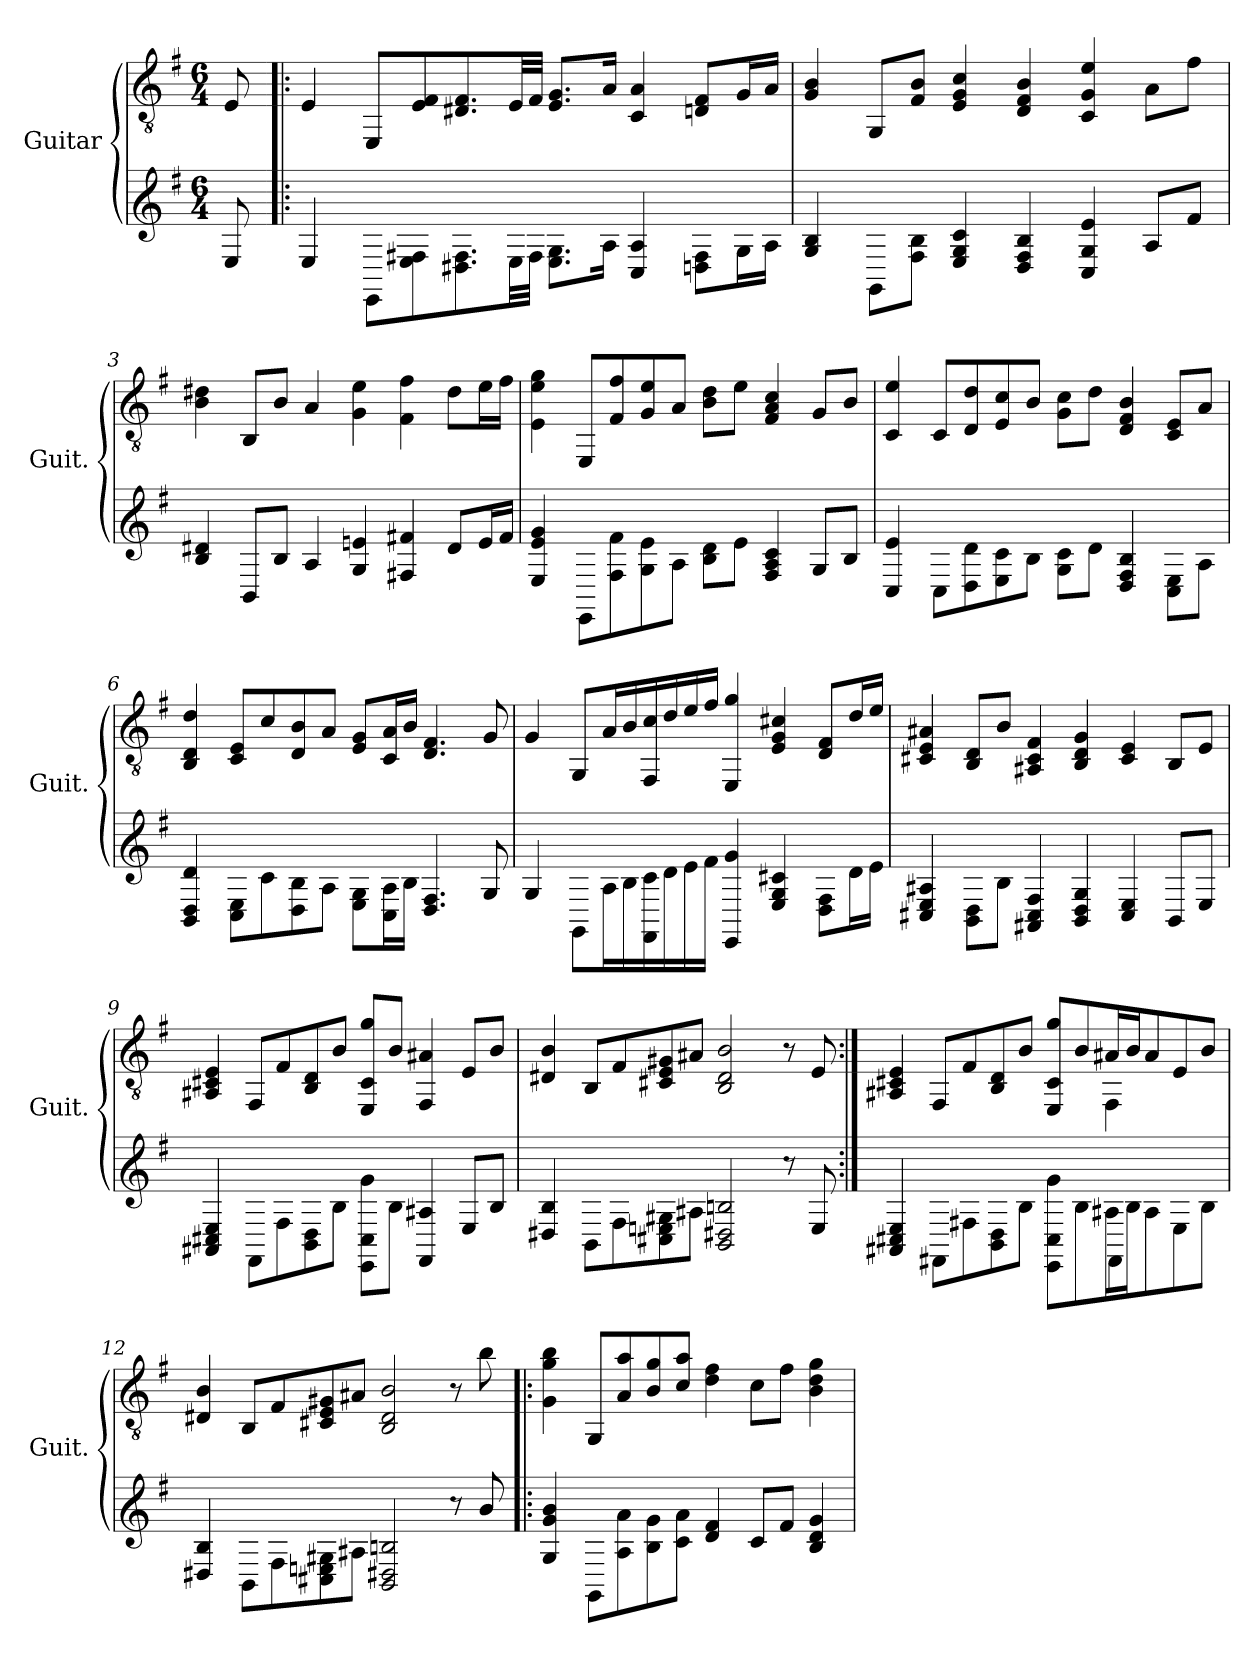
**kern	**kern
*part1	*part1
*staff2	*staff1
*I"Guitar	*
*I'Guit.	*
*stria6	*
*	*clefGv2
*k[f#]	*k[f#]
*M6/4	*M6/4
*MM102	*MM102
=	=
8E	8E/
=1!|:	=1!|:
4E	4E/
8EEL	8EE/L
8E\ 8F#X\	8E/ 8F#/
8.D#X\ 8.F#\	8.D#X/ 8.F#/
32ELL	32E/LL
32F#JJJ	32F#/JJJ
8.E\ 8.G\L	8.E/ 8.G/L
16AJk	16A/Jk
4C 4A	4C/ 4A/
8D\ 8F#\L	8Dn/ 8F#/L
16GL	16G/L
16AJJ	16A/JJ
=2	=2
4G 4B	4G/ 4B/
8GGL	8GG/L
8F#\ 8B\J	8F#/ 8B/J
4E 4G 4c	4E/ 4G/ 4c/
4D 4F# 4B	4D/ 4F#/ 4B/
4C 4G 4e	4C/ 4G/ 4e/
8AL	8A\L
8f#J	8f#\J
=3	=3
4B 4d#	4B\ 4d#X\
8BBL	8BB/L
8BJ	8B/J
4A	4A/
4G 4en	4G\ 4e\
4F#X 4f#X	4F#\ 4f#\
8d#L	8d#\L
16eL	16e\L
16f#JJ	16f#\JJ
=4	=4
4E 4e 4g	4E\ 4e\ 4g\
8EEL	8EE/L
8F#\ 8f#\	8F#/ 8f#/
8G\ 8e\	8G/ 8e/
8AJ	8A/J
8B\ 8d\L	8B\ 8d\L
8eJ	8e\J
4F# 4A 4c	4F#/ 4A/ 4c/
8GL	8G/L
8BJ	8B/J
!!LO:LB:g=z
=5	=5
4C 4e	4C/ 4e/
8CL	8C/L
8D\ 8d\	8D/ 8d/
8E\ 8c\	8E/ 8c/
8BJ	8B/J
8G\ 8c\L	8G\ 8c\L
8dJ	8d\J
4D 4F# 4B	4D/ 4F#/ 4B/
8C\ 8E\L	8C/ 8E/L
8AJ	8A/J
=6	=6
4BB 4D 4d	4BB/ 4D/ 4d/
8C\ 8E\L	8C/ 8E/L
8c	8c/
8D\ 8B\	8D/ 8B/
8AJ	8A/J
8E\ 8G\L	8E/ 8G/L
16C\ 16A\L	16C/ 16A/L
16BJJ	16B/JJ
4.D 4.F#	4.D/ 4.F#/
8G	8G/
=7	=7
4G	4G/
8GGL	8GG/L
16AL	16A/L
16B	16B/
16FF#\ 16c\	16FF#/ 16c/
16d	16d/
16e	16e/
16f#JJ	16f#/JJ
4EE 4g	4EE/ 4g/
4E 4G 4c#X	4E/ 4G/ 4c#X/
8D\ 8F#\L	8D/ 8F#/L
16dL	16d/L
16eJJ	16e/JJ
!!LO:LB:g=z
=8	=8
4C# 4E 4A#	4C#X/ 4E/ 4A#X/
8BB\ 8D\L	8BB/ 8D/L
8BJ	8B/J
4AA# 4C# 4F#	4AA#X/ 4C#/ 4F#/
4BB 4D 4G	4BB/ 4D/ 4G/
4C# 4E	4C#/ 4E/
8BBL	8BB/L
8EJ	8E/J
=9	=9
4AA# 4C# 4E	4AA#X/ 4C#X/ 4E/
8FF#L	8FF#/L
8F#	8F#/
8BB\ 8D\	8BB/ 8D/
8BJ	8B/J
8EE\ 8C#\ 8g\L	8EE/ 8C#/ 8g/L
8BJ	8B/J
4FF# 4A#	4FF#/ 4A#X/
8EL	8E/L
8BJ	8B/J
=10	=10
4D# 4B	4D#X/ 4B/
8BBL	8BB/L
8F#	8F#/
8C#\ 8En\ 8G#\	8C#X/ 8E/ 8G#X/
8A#J	8A#X/J
2BB 2D#X 2Bn	2BB/ 2D#/ 2B/
8r	8r
8E	8E/
!!LO:LB:g=z
=11:|!	=11:|!
*^	*^
4AA#X 4C# 4E	1ryy	4AA#X/ 4C#X/ 4E/	1ryy
8FF#XL	.	8FF#/L	.
8F#X	.	8F#/	.
8BB\ 8D\	.	8BB/ 8D/	.
8BJ	.	8B/J	.
8EE\ 8C#\ 8g\L	.	8EE/ 8C#/ 8g/L	.
8B	.	8B/	.
16A#XL	4FF#	16A#X/L	4FF#\
16BJ	.	16B/J	.
8A#	.	8A#/	.
8E	4ryy	8E/	4ryy
8BJ	.	8B/J	.
*v	*v	*	*
*	*v	*v
=12	=12
4D# 4B	4D#X/ 4B/
8BBL	8BB/L
8F#	8F#/
8C#\ 8En\ 8G#\	8C#X/ 8E/ 8G#X/
8A#J	8A#X/J
2BB 2D#X 2Bn	2BB/ 2D#/ 2B/
8r	8r
8b	8b\
=13!|:	=13!|:
4G 4g 4b	4G\ 4g\ 4b\
8GGL	8GG/L
8A\ 8a\	8A/ 8a/
8B\ 8g\	8B/ 8g/
8c\ 8a\J	8c/ 8a/J
4d 4f#	4d\ 4f#\
8cL	8c\L
8f#J	8f#\J
4B 4d 4g	4B\ 4d\ 4g\
=	=
*-	*-
